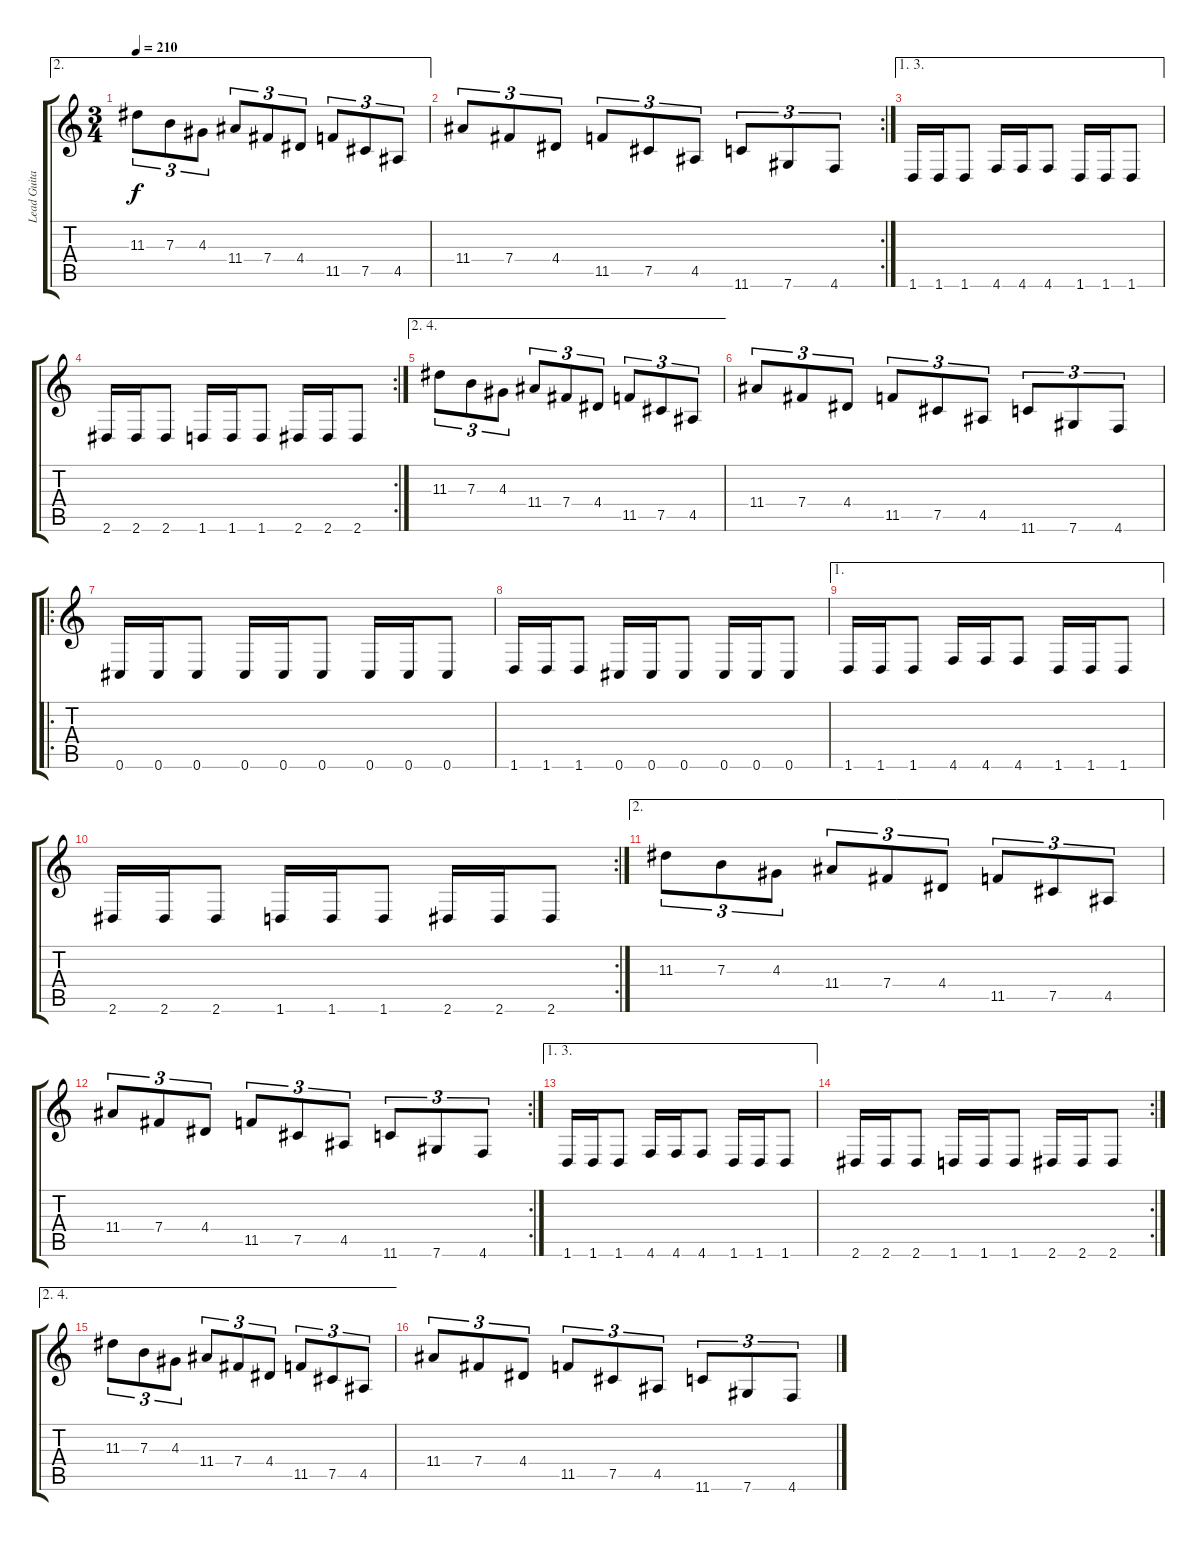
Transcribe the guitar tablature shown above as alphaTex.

\track ("Lead Guitar" "Lead Guita") {instrument distortionguitar}
\staff {score tabs}
\tuning (Db4 Ab3 E3 B2 Gb2 Db2) {hide}
\ae 2
\ts (3 4)
\tempo 210
\clef g2
\ks c
11.3.8{tu (3 2) dy f} 7.3.8{tu (3 2)} 4.3.8{tu (3 2)} 11.4.8{tu (3 2)} 7.4.8{tu (3 2)} 4.4.8{tu (3 2)} 11.5.8{tu (3 2)} 7.5.8{tu (3 2)} 4.5.8{tu (3 2)} |
\rc 2
11.4.8{tu (3 2)} 7.4.8{tu (3 2)} 4.4.8{tu (3 2)} 11.5.8{tu (3 2)} 7.5.8{tu (3 2)} 4.5.8{tu (3 2)} 11.6.8{tu (3 2)} 7.6.8{tu (3 2)} 4.6.8{tu (3 2)} |
\ae (1 3)
1.6.16 1.6.16 1.6.8 4.6.16 4.6.16 4.6.8 1.6.16 1.6.16 1.6.8 |
\rc 2
2.6.16 2.6.16 2.6.8 1.6.16 1.6.16 1.6.8 2.6.16 2.6.16 2.6.8 |
\ae (2 4)
11.3.8{tu (3 2)} 7.3.8{tu (3 2)} 4.3.8{tu (3 2)} 11.4.8{tu (3 2)} 7.4.8{tu (3 2)} 4.4.8{tu (3 2)} 11.5.8{tu (3 2)} 7.5.8{tu (3 2)} 4.5.8{tu (3 2)} |
11.4.8{tu (3 2)} 7.4.8{tu (3 2)} 4.4.8{tu (3 2)} 11.5.8{tu (3 2)} 7.5.8{tu (3 2)} 4.5.8{tu (3 2)} 11.6.8{tu (3 2)} 7.6.8{tu (3 2)} 4.6.8{tu (3 2)} |
\ro
0.6.16 0.6.16 0.6.8 0.6.16 0.6.16 0.6.8 0.6.16 0.6.16 0.6.8 |
1.6.16 1.6.16 1.6.8 0.6.16 0.6.16 0.6.8 0.6.16 0.6.16 0.6.8 |
\ae 1
1.6.16 1.6.16 1.6.8 4.6.16 4.6.16 4.6.8 1.6.16 1.6.16 1.6.8 |
\rc 2
2.6.16 2.6.16 2.6.8 1.6.16 1.6.16 1.6.8 2.6.16 2.6.16 2.6.8 |
\ae 2
11.3.8{tu (3 2)} 7.3.8{tu (3 2)} 4.3.8{tu (3 2)} 11.4.8{tu (3 2)} 7.4.8{tu (3 2)} 4.4.8{tu (3 2)} 11.5.8{tu (3 2)} 7.5.8{tu (3 2)} 4.5.8{tu (3 2)} |
\rc 2
11.4.8{tu (3 2)} 7.4.8{tu (3 2)} 4.4.8{tu (3 2)} 11.5.8{tu (3 2)} 7.5.8{tu (3 2)} 4.5.8{tu (3 2)} 11.6.8{tu (3 2)} 7.6.8{tu (3 2)} 4.6.8{tu (3 2)} |
\ae (1 3)
1.6.16 1.6.16 1.6.8 4.6.16 4.6.16 4.6.8 1.6.16 1.6.16 1.6.8 |
\rc 2
2.6.16 2.6.16 2.6.8 1.6.16 1.6.16 1.6.8 2.6.16 2.6.16 2.6.8 |
\ae (2 4)
11.3.8{tu (3 2)} 7.3.8{tu (3 2)} 4.3.8{tu (3 2)} 11.4.8{tu (3 2)} 7.4.8{tu (3 2)} 4.4.8{tu (3 2)} 11.5.8{tu (3 2)} 7.5.8{tu (3 2)} 4.5.8{tu (3 2)} |
11.4.8{tu (3 2)} 7.4.8{tu (3 2)} 4.4.8{tu (3 2)} 11.5.8{tu (3 2)} 7.5.8{tu (3 2)} 4.5.8{tu (3 2)} 11.6.8{tu (3 2)} 7.6.8{tu (3 2)} 4.6.8{tu (3 2)}
